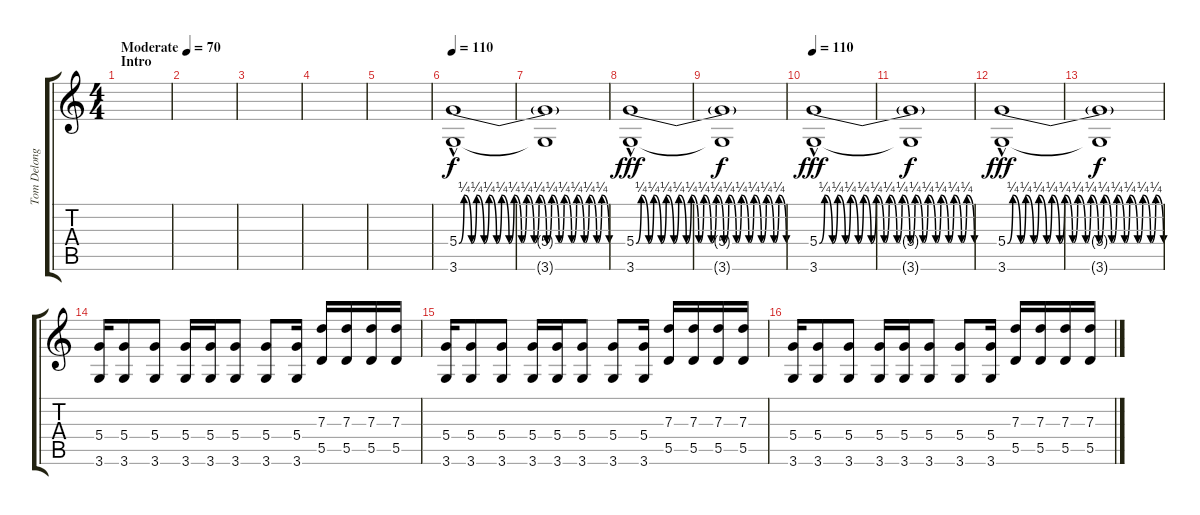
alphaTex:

\track ("Tom Delonge (Distortion)" "Tom Delong") {instrument distortionguitar}
\staff {score tabs}
\tuning (E4 B3 G3 D3 A2 E2) {hide}
\ts (4 4)
\section ("" "Intro")
\tempo (70 "Moderate")
\clef g2
\ks c
|
|
|
|
|
\tempo 110
(5.4{be (custom 0 0 2 1 5 0 7 1 10 0 12 1 15 0 17 1 20 0 22 1 25 0 27 1 30 0 32 1 35 0 37 1 40 0 42 1 45 0 47 1 50 0 52 1 55 0 57 1 60 0)} 3.6{hac}).1{instrument distortionguitar} |
(5.4{t} 3.6{t}).1{dy f} |
(5.4{be (custom 0 0 2 1 5 0 7 1 10 0 12 1 15 0 17 1 20 0 22 1 25 0 27 1 30 0 32 1 35 0 37 1 40 0 42 1 45 0 47 1 50 0 52 1 55 0 57 1 60 0)} 3.6{hac}).1{dy fff} |
(5.4{t} 3.6{t}).1{dy f} |
\tempo 110
(5.4{be (custom 0 0 2 1 5 0 7 1 10 0 12 1 15 0 17 1 20 0 22 1 25 0 27 1 30 0 32 1 35 0 37 1 40 0 42 1 45 0 47 1 50 0 52 1 55 0 57 1 60 0)} 3.6{hac}).1{dy fff instrument distortionguitar} |
(5.4{t} 3.6{t}).1{dy f} |
(5.4{be (custom 0 0 2 1 5 0 7 1 10 0 12 1 15 0 17 1 20 0 22 1 25 0 27 1 30 0 32 1 35 0 37 1 40 0 42 1 45 0 47 1 50 0 52 1 55 0 57 1 60 0)} 3.6{hac}).1{dy fff} |
(5.4{t} 3.6{t}).1{dy f} |
(5.4 3.6).16 (5.4 3.6).8 (5.4 3.6).8 (5.4 3.6).16 (5.4 3.6).16 (5.4 3.6).8 (5.4 3.6).8 (5.4 3.6).16 (7.3 5.5).16 (7.3 5.5).16 (7.3 5.5).16 (7.3 5.5).16 |
(5.4 3.6).16 (5.4 3.6).8 (5.4 3.6).8 (5.4 3.6).16 (5.4 3.6).16 (5.4 3.6).8 (5.4 3.6).8 (5.4 3.6).16 (7.3 5.5).16 (7.3 5.5).16 (7.3 5.5).16 (7.3 5.5).16 |
(5.4 3.6).16 (5.4 3.6).8 (5.4 3.6).8 (5.4 3.6).16 (5.4 3.6).16 (5.4 3.6).8 (5.4 3.6).8 (5.4 3.6).16 (7.3 5.5).16 (7.3 5.5).16 (7.3 5.5).16 (7.3 5.5).16
